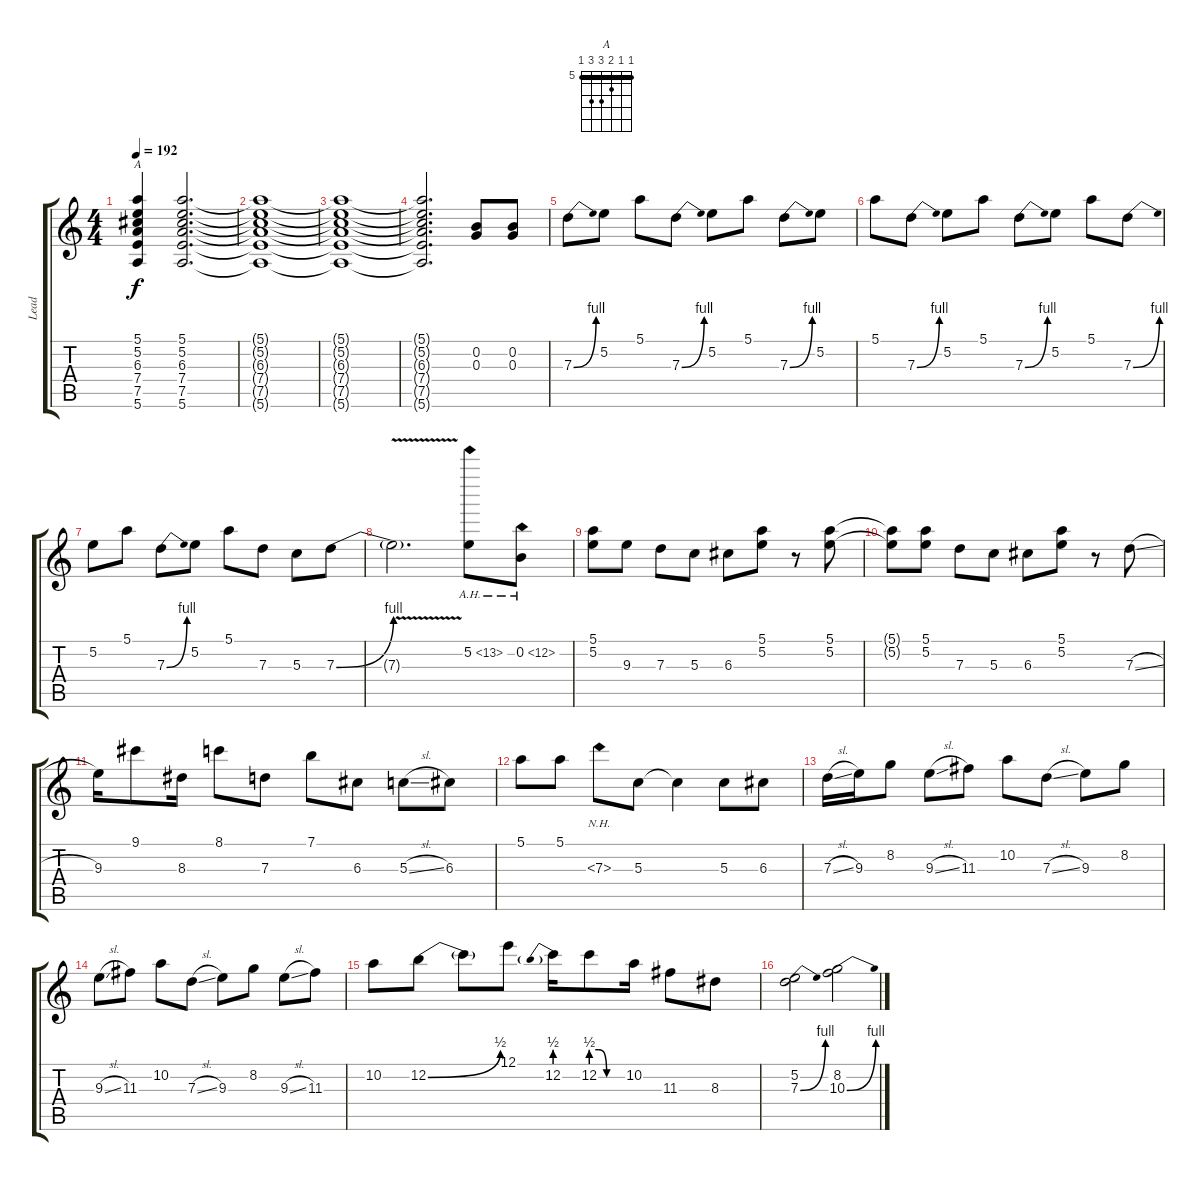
\track ("Lead" "Lead") {instrument distortionguitar}
\staff {score tabs}
\tuning (E4 B3 G3 D3 A2 E2) {hide}
\chord ("A" 5 5 6 7 7 5) {firstfret 5 barre 5}
\ts (4 4)
\tempo 192
\clef g2
\ks c
(5.1 5.2 6.3 7.4 7.5 5.6).4{ch "A" dy f} (5.1 5.2 6.3 7.4 7.5 5.6).2{d} |
(5.1{t} 5.2{t} 6.3{t} 7.4{t} 7.5{t} 5.6{t}).1 |
(5.1{t} 5.2{t} 6.3{t} 7.4{t} 7.5{t} 5.6{t}).1 |
(5.1{t} 5.2{t} 6.3{t} 7.4{t} 7.5{t} 5.6{t}).2{d} (0.2 0.3).8 (0.2 0.3).8 |
7.3{be (bend 0 0 60 4)}.8 5.2.8 5.1.8 7.3{be (bend 0 0 60 4)}.8 5.2.8 5.1.8 7.3{be (bend 0 0 60 4)}.8 5.2.8 |
5.1.8 7.3{be (bend 0 0 60 4)}.8 5.2.8 5.1.8 7.3{be (bend 0 0 60 4)}.8 5.2.8 5.1.8 7.3{be (bend 0 0 60 4)}.8 |
5.2.8 5.1.8 7.3{be (bend 0 0 60 4)}.8 5.2.8 5.1.8 7.3.8 5.3.8 7.3{be (bend 0 0 60 4)}.8 |
7.3{v t}.2{d} 5.2{ah 8}.8 0.2{ah 12}.8 |
(5.1 5.2).8 9.3.8 7.3.8 5.3.8 6.3.8 (5.1 5.2).8 r.8 (5.1 5.2).8 |
(5.1{t} 5.2{t}).8 (5.1 5.2).8 7.3.8 5.3.8 6.3.8 (5.1 5.2).8 r.8 7.3{sl}.8 |
9.3.16 9.1.8 8.3.16 8.1.8 7.3.8 7.1.8 6.3.8 5.3{sl}.8 6.3.8 |
5.1.8 5.1.8 7.3{nh}.8 5.3.8 5.3{t}.4 5.3.8 6.3.8 |
7.3{sl}.16 9.3.16 8.2.8 9.3{sl}.8 11.3.8 10.2.8 7.3{sl}.8 9.3.8 8.2.8 |
9.3{sl}.8 11.3.8 10.2.8 7.3{sl}.8 9.3.8 8.2.8 9.3{sl}.8 11.3.8 |
10.2.8 12.2{be (bend 0 0 60 2)}.8 12.2{t}.8 12.1.8 12.2{be (prebend 0 2 60 2)}.16 12.2{be (custom 0 2 15 2 30 0 60 0)}.8 10.2.16 11.3.8 8.3.8 |
(5.2 7.3{be (bend 0 0 60 4)}).2 (8.2 10.3{be (bend 0 0 60 4)}).2
